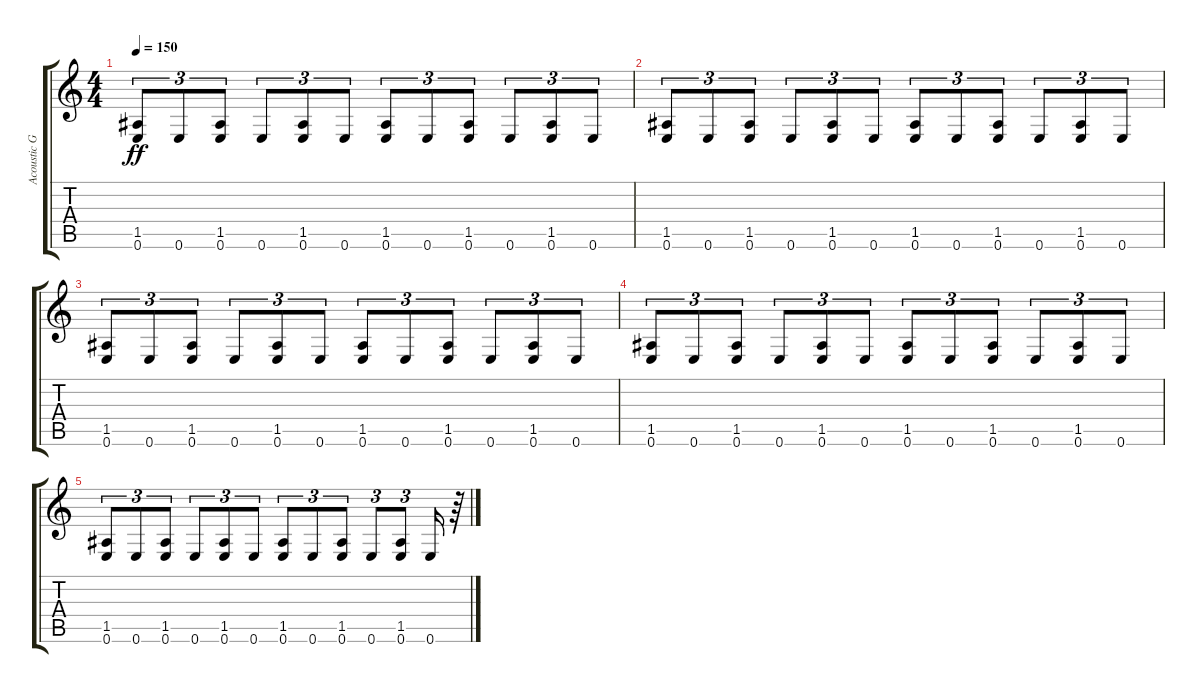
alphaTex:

\track ("Acoustic Guitar" "Acoustic G") {instrument acousticguitarsteel}
\staff {score tabs}
\tuning (E4 B3 G3 D3 A2 E2) {hide}
\ts (4 4)
\tempo 150
\clef g2
\ks c
(1.5 0.6).8{tu (3 2) dy ff} 0.6.8{tu (3 2)} (1.5 0.6).8{tu (3 2)} 0.6.8{tu (3 2)} (1.5 0.6).8{tu (3 2)} 0.6.8{tu (3 2)} (1.5 0.6).8{tu (3 2)} 0.6.8{tu (3 2)} (1.5 0.6).8{tu (3 2)} 0.6.8{tu (3 2)} (1.5 0.6).8{tu (3 2)} 0.6.8{tu (3 2)} |
(1.5 0.6).8{tu (3 2)} 0.6.8{tu (3 2)} (1.5 0.6).8{tu (3 2)} 0.6.8{tu (3 2)} (1.5 0.6).8{tu (3 2)} 0.6.8{tu (3 2)} (1.5 0.6).8{tu (3 2)} 0.6.8{tu (3 2)} (1.5 0.6).8{tu (3 2)} 0.6.8{tu (3 2)} (1.5 0.6).8{tu (3 2)} 0.6.8{tu (3 2)} |
(1.5 0.6).8{tu (3 2)} 0.6.8{tu (3 2)} (1.5 0.6).8{tu (3 2)} 0.6.8{tu (3 2)} (1.5 0.6).8{tu (3 2)} 0.6.8{tu (3 2)} (1.5 0.6).8{tu (3 2)} 0.6.8{tu (3 2)} (1.5 0.6).8{tu (3 2)} 0.6.8{tu (3 2)} (1.5 0.6).8{tu (3 2)} 0.6.8{tu (3 2)} |
(1.5 0.6).8{tu (3 2)} 0.6.8{tu (3 2)} (1.5 0.6).8{tu (3 2)} 0.6.8{tu (3 2)} (1.5 0.6).8{tu (3 2)} 0.6.8{tu (3 2)} (1.5 0.6).8{tu (3 2)} 0.6.8{tu (3 2)} (1.5 0.6).8{tu (3 2)} 0.6.8{tu (3 2)} (1.5 0.6).8{tu (3 2)} 0.6.8{tu (3 2)} |
(1.5 0.6).8{tu (3 2)} 0.6.8{tu (3 2)} (1.5 0.6).8{tu (3 2)} 0.6.8{tu (3 2)} (1.5 0.6).8{tu (3 2)} 0.6.8{tu (3 2)} (1.5 0.6).8{tu (3 2)} 0.6.8{tu (3 2)} (1.5 0.6).8{tu (3 2)} 0.6.8{tu (3 2)} (1.5 0.6).8{tu (3 2)} 0.6.16 r.64
